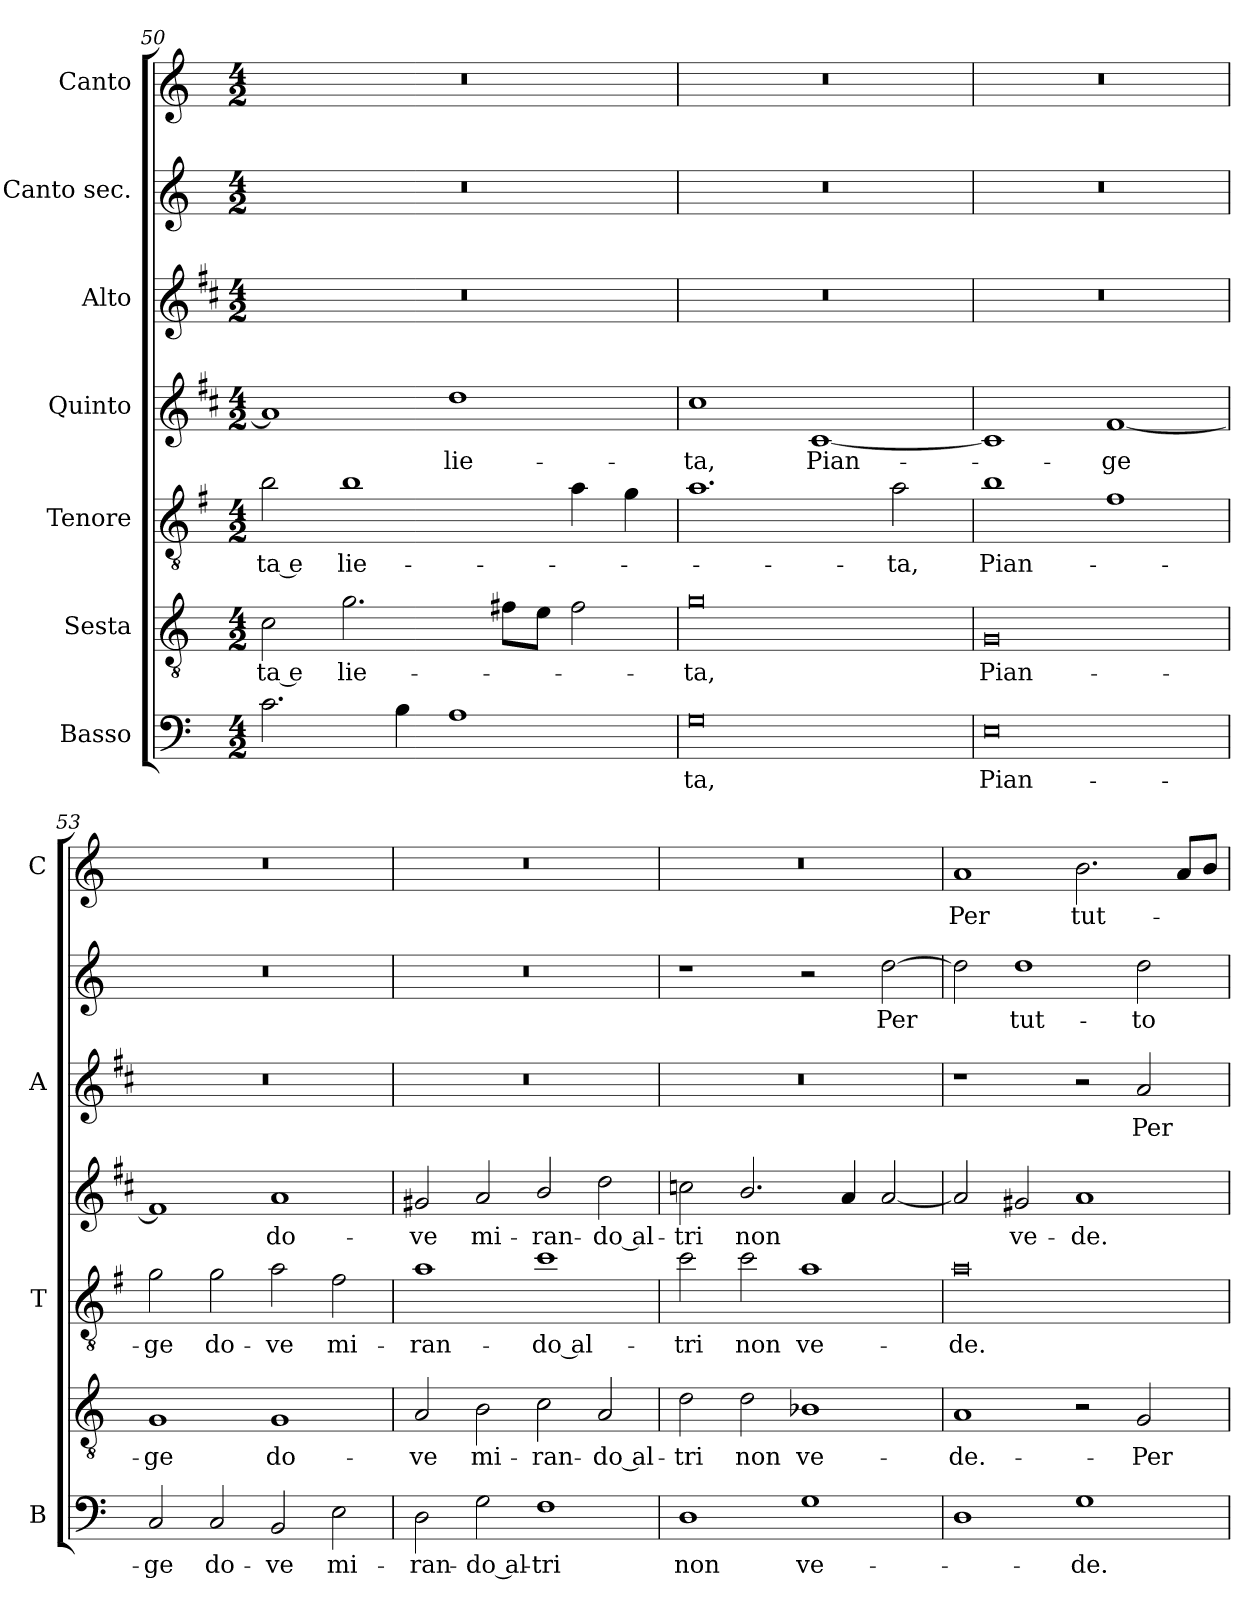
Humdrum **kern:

**kern	**text	**kern	**text	**kern	**text	**kern	**text	**kern	**text	**kern	**text	**kern	**text
*part7	*part7	*part6	*part6	*part5	*part5	*part4	*part4	*part3	*part3	*part2	*part2	*part1	*part1
*staff7	*staff7	*staff6	*staff6	*staff5	*staff5	*staff4	*staff4	*staff3	*staff3	*staff2	*staff2	*staff1	*staff1
*I"Basso	*	*I"Sesta	*	*I"Tenore	*	*I"Quinto	*	*I"Alto	*	*I"Canto sec.	*	*I"Canto	*
*I'B	*	*	*	*I'T	*	*	*	*I'A	*	*	*	*I'C	*
*clefF4	*	*clefGv2	*	*clefGv2	*	*clefG2	*	*clefG2	*	*clefG2	*	*clefG2	*
*	*	*	*	*ITrd4c7	*	*ITrd1c2	*	*ITrd1c2	*	*	*	*	*
*k[]	*	*k[]	*	*k[]	*	*k[]	*	*k[]	*	*k[]	*	*k[]	*
*C:	*	*C:	*	*C:	*	*C:	*	*C:	*	*C:	*	*C:	*
*M4/2	*	*M4/2	*	*M4/2	*	*M4/2	*	*M4/2	*	*M4/2	*	*M4/2	*
=50	=50	=50	=50	=50	=50	=50	=50	=50	=50	=50	=50	=50	=50
!	!	!	!LO:LY:b	!	!LO:LY:b	!	!	!	!	!	!	!	!
2.c\	.	2c\	-ta e	2e\	-ta e	1g]	.	0r	.	0r	.	0r	.
!	!	!	!LO:LY:b	!	!LO:LY:b	!	!	!	!	!	!	!	!
.	.	2.g\	lie-	1e	lie-	.	.	.	.	.	.	.	.
4B\	.	.	.	.	.	.	.	.	.	.	.	.	.
!	!	!	!	!	!	!	!LO:LY:b	!	!	!	!	!	!
1A	.	.	.	.	.	1cc	lie-	.	.	.	.	.	.
.	.	8f#X\L	.	.	.	.	.	.	.	.	.	.	.
.	.	8e\J	.	.	.	.	.	.	.	.	.	.	.
.	.	2f#\	.	4d\	.	.	.	.	.	.	.	.	.
.	.	.	.	4c\	.	.	.	.	.	.	.	.	.
=51	=51	=51	=51	=51	=51	=51	=51	=51	=51	=51	=51	=51	=51
!	!LO:LY:b	!	!LO:LY:b	!	!	!	!LO:LY:b	!	!	!	!	!	!
0G	-ta,	0g	-ta,	1.d	.	1b	-ta,	0r	.	0r	.	0r	.
!	!	!	!	!	!	!	!LO:LY:b	!	!	!	!	!	!
.	.	.	.	.	.	[1B	Pian-	.	.	.	.	.	.
!	!	!	!	!	!LO:LY:b	!	!	!	!	!	!	!	!
.	.	.	.	2d\	-ta,	.	.	.	.	.	.	.	.
=52	=52	=52	=52	=52	=52	=52	=52	=52	=52	=52	=52	=52	=52
!	!LO:LY:b	!	!LO:LY:b	!	!LO:LY:b	!	!	!	!	!	!	!	!
0E	Pian-	0G	Pian-	1e	Pian-	1B]	.	0r	.	0r	.	0r	.
!	!	!	!	!	!	!	!LO:LY:b	!	!	!	!	!	!
.	.	.	.	1B	.	[1e	-ge	.	.	.	.	.	.
=53	=53	=53	=53	=53	=53	=53	=53	=53	=53	=53	=53	=53	=53
!	!LO:LY:b	!	!LO:LY:b	!	!LO:LY:b	!	!	!	!	!	!	!	!
2C/	-ge	1G	-ge	2c\	-ge	1e]	.	0r	.	0r	.	0r	.
!	!LO:LY:b	!	!	!	!LO:LY:b	!	!	!	!	!	!	!	!
2C/	do-	.	.	2c\	do-	.	.	.	.	.	.	.	.
!	!LO:LY:b	!	!LO:LY:b	!	!LO:LY:b	!	!LO:LY:b	!	!	!	!	!	!
2BB/	-ve	1G	do-	2d\	-ve	1g	do-	.	.	.	.	.	.
!	!LO:LY:b	!	!	!	!LO:LY:b	!	!	!	!	!	!	!	!
2E\	mi-	.	.	2B\	mi-	.	.	.	.	.	.	.	.
!!LO:LB:g=z
=54	=54	=54	=54	=54	=54	=54	=54	=54	=54	=54	=54	=54	=54
!	!LO:LY:b	!	!LO:LY:b	!	!LO:LY:b	!	!LO:LY:b	!	!	!	!	!	!
2D\	-ran-	2A/	-ve	1d	-ran-	2f#X/	-ve	0r	.	0r	.	0r	.
!	!LO:LY:b	!	!LO:LY:b	!	!	!	!LO:LY:b	!	!	!	!	!	!
2G\	-do al-	2B\	mi-	.	.	2g/	mi-	.	.	.	.	.	.
!	!LO:LY:b	!	!LO:LY:b	!	!LO:LY:b	!	!LO:LY:b	!	!	!	!	!	!
1F	-tri	2c\	-ran-	1f	-do al-	2a/	-ran-	.	.	.	.	.	.
!	!	!	!LO:LY:b	!	!	!	!LO:LY:b	!	!	!	!	!	!
.	.	2A/	-do al-	.	.	2cc\	-do al-	.	.	.	.	.	.
=55	=55	=55	=55	=55	=55	=55	=55	=55	=55	=55	=55	=55	=55
!	!LO:LY:b	!	!LO:LY:b	!	!LO:LY:b	!	!LO:LY:b	!	!	!	!	!	!
1D	non	2d\	-tri	2f\	-tri	2b-X\	-tri	0r	.	1r	.	0r	.
!	!	!	!LO:LY:b	!	!LO:LY:b	!	!LO:LY:b	!	!	!	!	!	!
.	.	2d\	non	2f\	non	2.a/	non	.	.	.	.	.	.
!	!LO:LY:b	!	!LO:LY:b	!	!LO:LY:b	!	!	!	!	!	!	!	!
1G	ve-	1B-X	ve-	1d	ve-	.	.	.	.	2r	.	.	.
.	.	.	.	.	.	4g/	.	.	.	.	.	.	.
!	!	!	!	!	!	!	!	!	!	!	!LO:LY:b	!	!
.	.	.	.	.	.	[2g/	.	.	.	[2dd\	-Per	.	.
=56	=56	=56	=56	=56	=56	=56	=56	=56	=56	=56	=56	=56	=56
!	!	!	!LO:LY:b	!	!LO:LY:b	!	!	!	!	!	!	!	!LO:LY:b
1D	.	1A	-de.-	0d	-de.-	2g/]	.	1r	.	2dd\]	.	1a	-Per
!	!	!	!	!	!	!	!LO:LY:b	!	!	!	!LO:LY:b	!	!
.	.	.	.	.	.	2f#X/	ve-	.	.	1dd	tut-	.	.
!	!LO:LY:b	!	!	!	!	!	!LO:LY:b	!	!	!	!	!	!LO:LY:b
1G	-de.-	2r	.	.	.	1g	-de.-	2r	.	.	.	2.b\	tut-
!	!	!	!LO:LY:b	!	!	!	!	!	!LO:LY:b	!	!LO:LY:b	!	!
.	.	2G/	-Per	.	.	.	.	2g/	-Per	2dd\	-to	.	.
.	.	.	.	.	.	.	.	.	.	.	.	8a/L	.
.	.	.	.	.	.	.	.	.	.	.	.	8b/J	.
=	=	=	=	=	=	=	=	=	=	=	=	=	=
*-	*-	*-	*-	*-	*-	*-	*-	*-	*-	*-	*-	*-	*-
